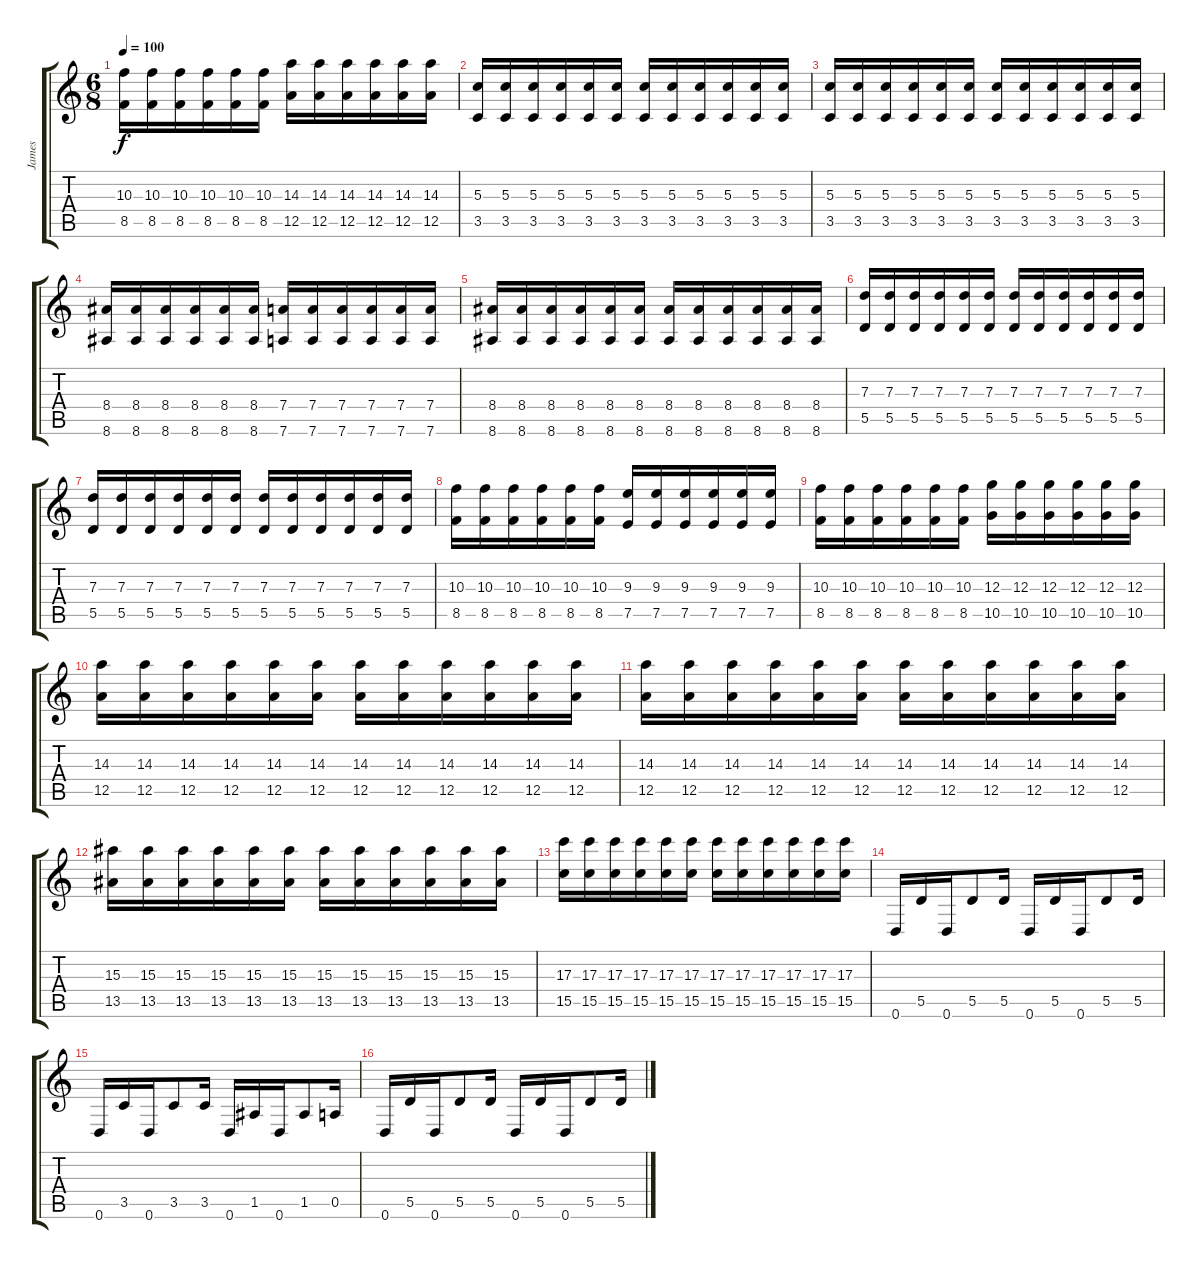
\track ("James" "James") {instrument electricguitarjazz}
\staff {score tabs}
\tuning (E4 B3 G3 D3 A2 D2) {hide}
\ts (6 8)
\tempo 100
\clef g2
\ks c
(10.3 8.5).16{dy f} (10.3 8.5).16 (10.3 8.5).16 (10.3 8.5).16 (10.3 8.5).16 (10.3 8.5).16 (14.3 12.5).16 (14.3 12.5).16 (14.3 12.5).16 (14.3 12.5).16 (14.3 12.5).16 (14.3 12.5).16 |
(5.3 3.5).16 (5.3 3.5).16 (5.3 3.5).16 (5.3 3.5).16 (5.3 3.5).16 (5.3 3.5).16 (5.3 3.5).16 (5.3 3.5).16 (5.3 3.5).16 (5.3 3.5).16 (5.3 3.5).16 (5.3 3.5).16 |
(5.3 3.5).16 (5.3 3.5).16 (5.3 3.5).16 (5.3 3.5).16 (5.3 3.5).16 (5.3 3.5).16 (5.3 3.5).16 (5.3 3.5).16 (5.3 3.5).16 (5.3 3.5).16 (5.3 3.5).16 (5.3 3.5).16 |
(8.4 8.6).16 (8.4 8.6).16 (8.4 8.6).16 (8.4 8.6).16 (8.4 8.6).16 (8.4 8.6).16 (7.4 7.6).16 (7.4 7.6).16 (7.4 7.6).16 (7.4 7.6).16 (7.4 7.6).16 (7.4 7.6).16 |
(8.4 8.6).16 (8.4 8.6).16 (8.4 8.6).16 (8.4 8.6).16 (8.4 8.6).16 (8.4 8.6).16 (8.4 8.6).16 (8.4 8.6).16 (8.4 8.6).16 (8.4 8.6).16 (8.4 8.6).16 (8.4 8.6).16 |
(7.3 5.5).16 (7.3 5.5).16 (7.3 5.5).16 (7.3 5.5).16 (7.3 5.5).16 (7.3 5.5).16 (7.3 5.5).16 (7.3 5.5).16 (7.3 5.5).16 (7.3 5.5).16 (7.3 5.5).16 (7.3 5.5).16 |
(7.3 5.5).16 (7.3 5.5).16 (7.3 5.5).16 (7.3 5.5).16 (7.3 5.5).16 (7.3 5.5).16 (7.3 5.5).16 (7.3 5.5).16 (7.3 5.5).16 (7.3 5.5).16 (7.3 5.5).16 (7.3 5.5).16 |
(10.3 8.5).16 (10.3 8.5).16 (10.3 8.5).16 (10.3 8.5).16 (10.3 8.5).16 (10.3 8.5).16 (9.3 7.5).16 (9.3 7.5).16 (9.3 7.5).16 (9.3 7.5).16 (9.3 7.5).16 (9.3 7.5).16 |
(10.3 8.5).16 (10.3 8.5).16 (10.3 8.5).16 (10.3 8.5).16 (10.3 8.5).16 (10.3 8.5).16 (12.3 10.5).16 (12.3 10.5).16 (12.3 10.5).16 (12.3 10.5).16 (12.3 10.5).16 (12.3 10.5).16 |
(14.3 12.5).16 (14.3 12.5).16 (14.3 12.5).16 (14.3 12.5).16 (14.3 12.5).16 (14.3 12.5).16 (14.3 12.5).16 (14.3 12.5).16 (14.3 12.5).16 (14.3 12.5).16 (14.3 12.5).16 (14.3 12.5).16 |
(14.3 12.5).16 (14.3 12.5).16 (14.3 12.5).16 (14.3 12.5).16 (14.3 12.5).16 (14.3 12.5).16 (14.3 12.5).16 (14.3 12.5).16 (14.3 12.5).16 (14.3 12.5).16 (14.3 12.5).16 (14.3 12.5).16 |
(15.3 13.5).16 (15.3 13.5).16 (15.3 13.5).16 (15.3 13.5).16 (15.3 13.5).16 (15.3 13.5).16 (15.3 13.5).16 (15.3 13.5).16 (15.3 13.5).16 (15.3 13.5).16 (15.3 13.5).16 (15.3 13.5).16 |
(17.3 15.5).16 (17.3 15.5).16 (17.3 15.5).16 (17.3 15.5).16 (17.3 15.5).16 (17.3 15.5).16 (17.3 15.5).16 (17.3 15.5).16 (17.3 15.5).16 (17.3 15.5).16 (17.3 15.5).16 (17.3 15.5).16 |
0.6.16 5.5.16 0.6.16 5.5.8 5.5.16 0.6.16 5.5.16 0.6.16 5.5.8 5.5.16 |
0.6.16 3.5.16 0.6.16 3.5.8 3.5.16 0.6.16 1.5.16 0.6.16 1.5.8 0.5.16 |
0.6.16 5.5.16 0.6.16 5.5.8 5.5.16 0.6.16 5.5.16 0.6.16 5.5.8 5.5.16
